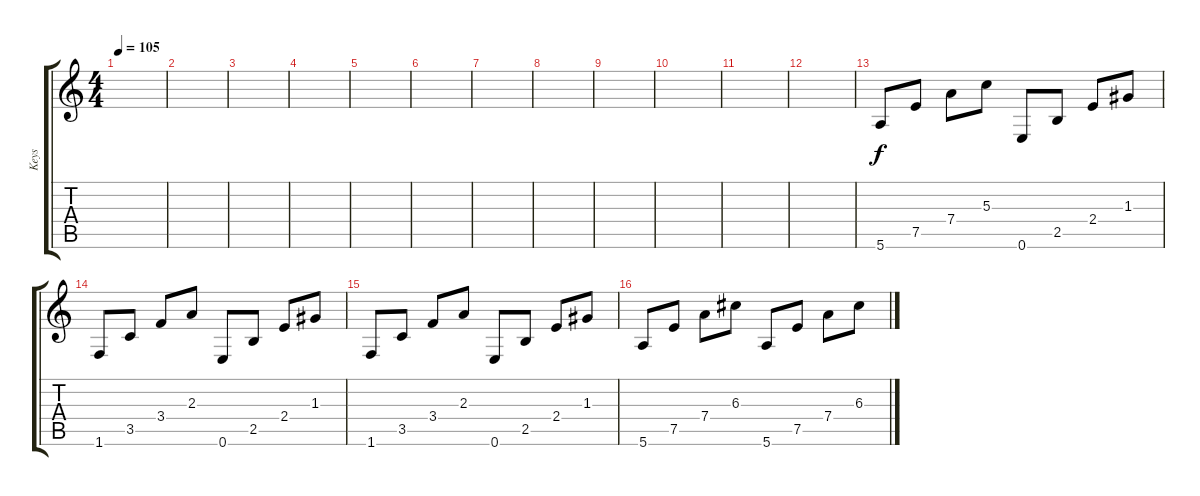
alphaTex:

\track ("Keys" "Keys") {instrument clavinet}
\staff {score tabs}
\tuning (E5 B4 G4 D4 A3 E3) {hide}
\ts (4 4)
\tempo 105
\clef g2
\ks c
|
|
|
|
|
|
|
|
|
|
|
|
5.6.8 7.5.8 7.4.8 5.3.8 0.6.8 2.5.8 2.4.8 1.3.8 |
1.6.8 3.5.8 3.4.8 2.3.8 0.6.8 2.5.8 2.4.8 1.3.8 |
1.6.8 3.5.8 3.4.8 2.3.8 0.6.8 2.5.8 2.4.8 1.3.8 |
5.6.8 7.5.8 7.4.8 6.3.8 5.6.8 7.5.8 7.4.8 6.3.8
